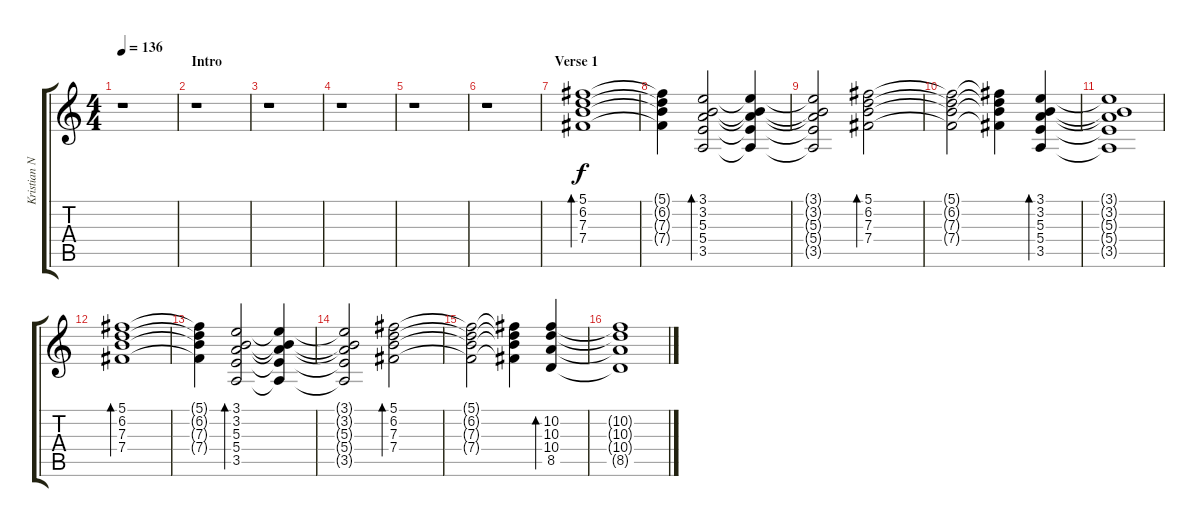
\track ("Kristian Niemann" "Kristian N") {instrument distortionguitar}
\staff {score tabs}
\tuning (Db4 Ab3 E3 B2 Gb2 Db2) {hide}
\ts (4 4)
\tempo 136
\clef g2
\ks c
r.1{dy f instrument distortionguitar} |
\section ("" "Intro")
r.1 |
r.1 |
r.1 |
r.1 |
r.1 |
\section ("" "Verse 1")
(5.1 6.2 7.3 7.4).1{bd 60 instrument electricguitarclean} |
(5.1{t} 6.2{t} 7.3{t} 7.4{t}).4 (3.1 3.2 5.3 5.4 3.5).2{bd 30} (3.1{t} 3.2{t} 5.3{t} 5.4{t} 3.5{t}).4 |
(3.1{t} 3.2{t} 5.3{t} 5.4{t} 3.5{t}).2 (5.1 6.2 7.3 7.4).2{bd 60} |
(5.1{t} 6.2{t} 7.3{t} 7.4{t}).2 (5.1{t} 6.2{t} 7.3{t} 7.4{t}).4 (3.1 3.2 5.3 5.4 3.5).4{bd 30} |
(3.1{t} 3.2{t} 5.3{t} 5.4{t} 3.5{t}).1 |
(5.1 6.2 7.3 7.4).1{bd 60} |
(5.1{t} 6.2{t} 7.3{t} 7.4{t}).4 (3.1 3.2 5.3 5.4 3.5).2{bd 30} (3.1{t} 3.2{t} 5.3{t} 5.4{t} 3.5{t}).4 |
(3.1{t} 3.2{t} 5.3{t} 5.4{t} 3.5{t}).2 (5.1 6.2 7.3 7.4).2{bd 60} |
(5.1{t} 6.2{t} 7.3{t} 7.4{t}).2 (5.1{t} 6.2{t} 7.3{t} 7.4{t}).4 (10.2 10.3 10.4 8.5).4{bd 30} |
(10.2{t} 10.3{t} 10.4{t} 8.5{t}).1
